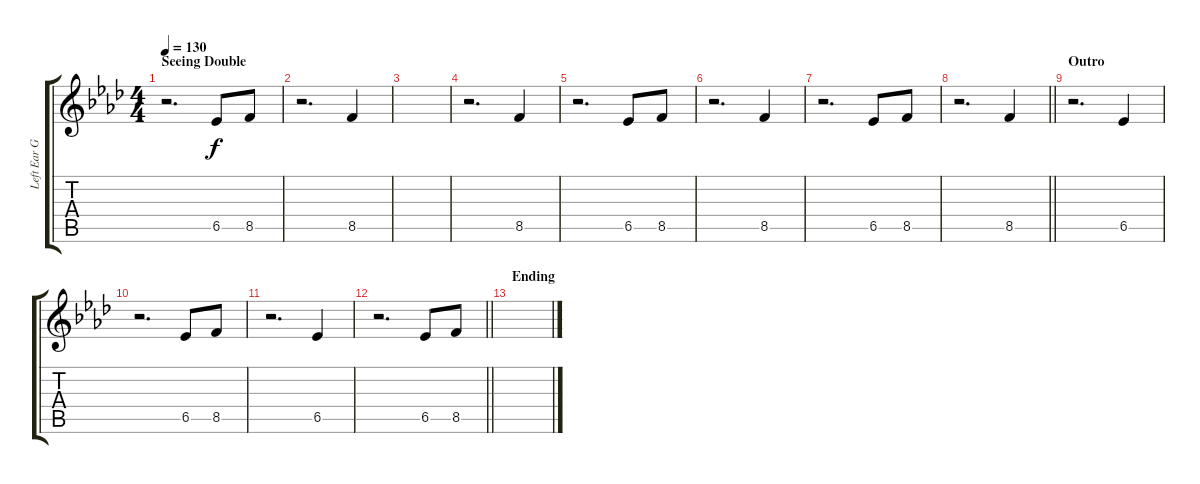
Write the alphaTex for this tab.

\track ("Left Ear Guitar" "Left Ear G") {instrument distortionguitar}
\staff {score tabs}
\tuning (E4 B3 G3 D3 A2 E2) {hide}
\ts (4 4)
\section ("" "Seeing Double")
\tempo 130
\clef g2
\ks fminor
r.2{d dy f} 6.5.8 8.5.8 |
r.2{d} 8.5.4 |
|
r.2{d} 8.5.4 |
r.2{d} 6.5.8 8.5.8 |
r.2{d} 8.5.4 |
r.2{d} 6.5.8 8.5.8 |
\barLineRight lightlight
r.2{d} 8.5.4 |
\section ("" "Outro")
r.2{d} 6.5.4 |
r.2{d} 6.5.8 8.5.8 |
r.2{d} 6.5.4 |
\barLineRight lightlight
r.2{d} 6.5.8 8.5.8 |
\section ("" "Ending")
